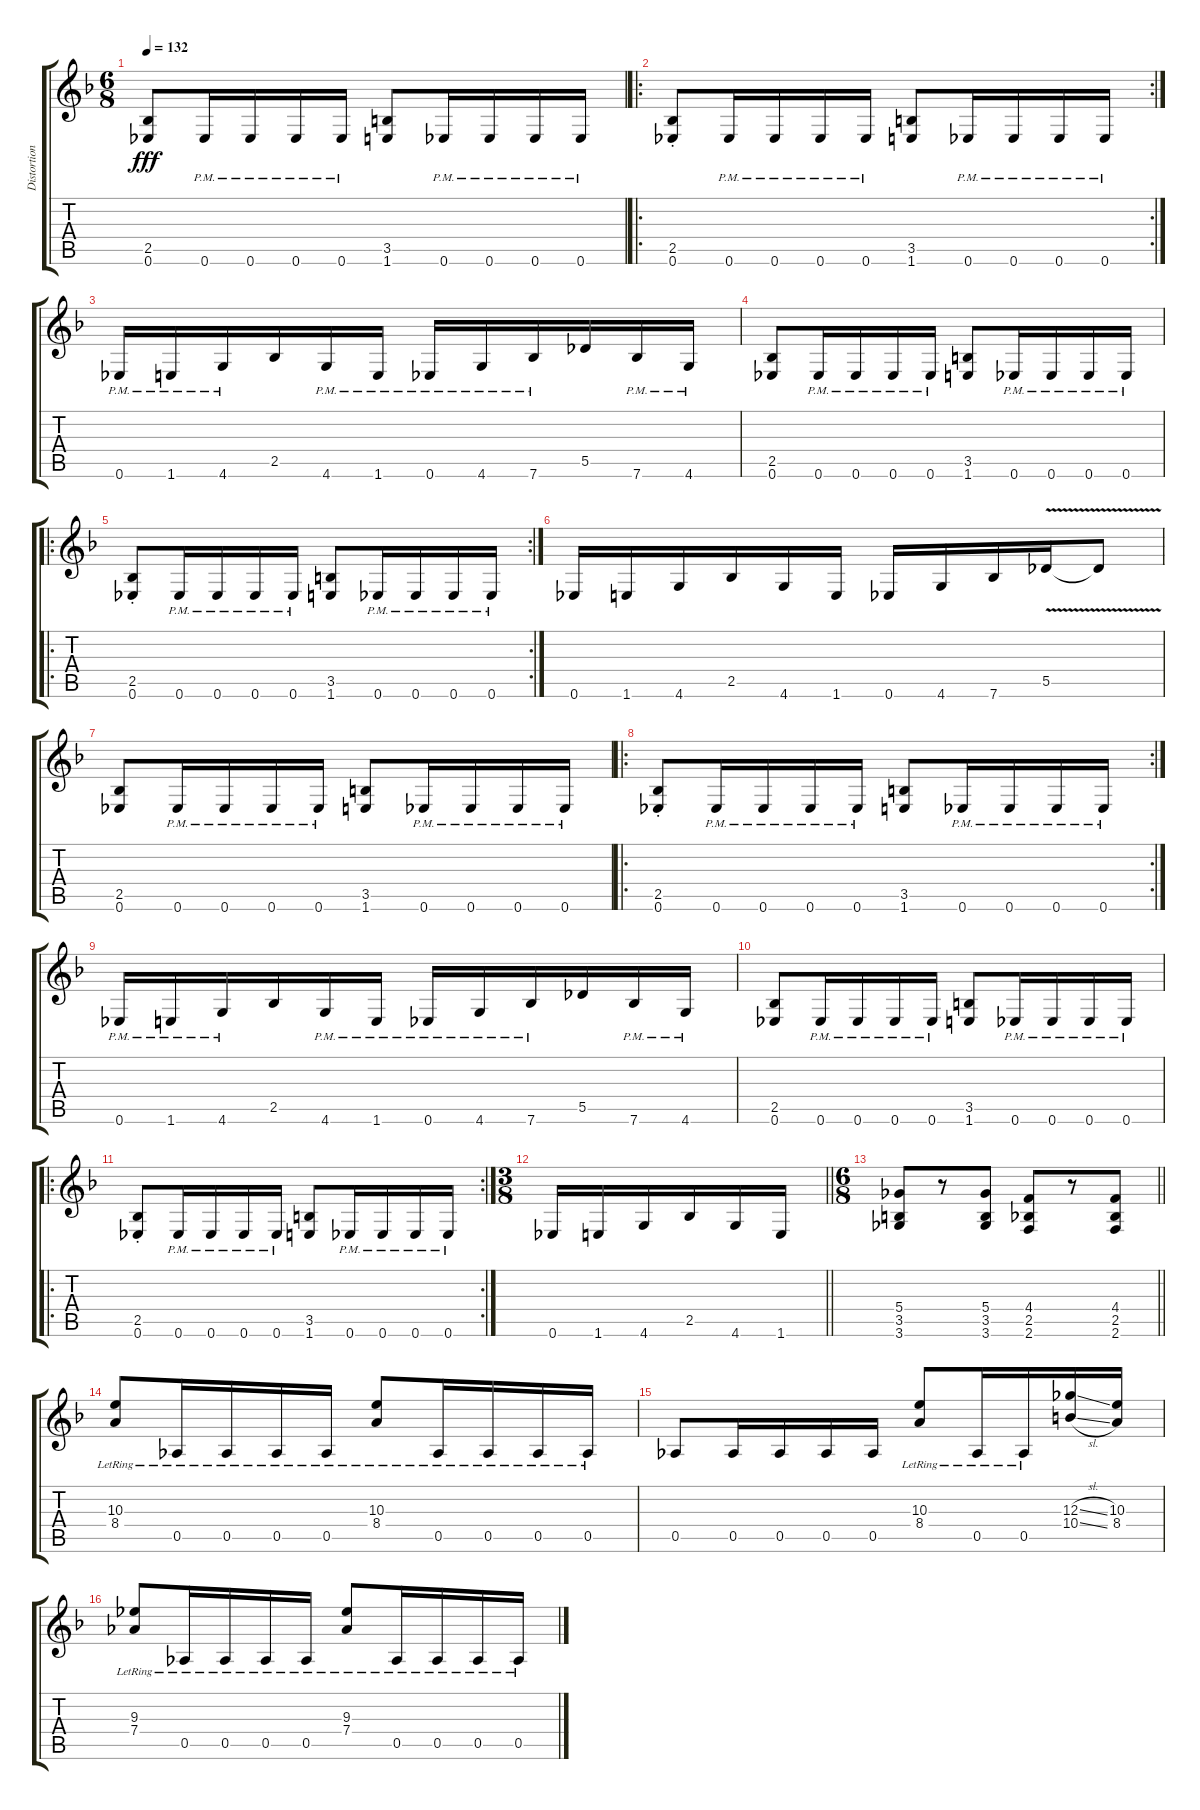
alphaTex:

\track ("Distortion Guitar" "Distortion") {instrument overdrivenguitar}
\staff {score tabs}
\tuning (Eb4 Bb3 Gb3 Db3 Ab2 Eb2) {hide}
\ts (6 8)
\tempo 132
\clef g2
\ks f
(2.5 0.6).8{dy fff} 0.6{pm}.16 0.6{pm}.16 0.6{pm}.16 0.6{pm}.16 (3.5 1.6).8 0.6{pm}.16 0.6{pm}.16 0.6{pm}.16 0.6{pm}.16 |
\ro
\rc 2
(2.5{st} 0.6{st}).8 0.6{pm}.16 0.6{pm}.16 0.6{pm}.16 0.6{pm}.16 (3.5 1.6).8 0.6{pm}.16 0.6{pm}.16 0.6{pm}.16 0.6{pm}.16 |
0.6{pm}.16 1.6{pm}.16 4.6{pm}.16 2.5.16 4.6{pm}.16 1.6{pm}.16 0.6{pm}.16 4.6{pm}.16 7.6{pm}.16 5.5.16 7.6{pm}.16 4.6{pm}.16 |
(2.5 0.6).8 0.6{pm}.16 0.6{pm}.16 0.6{pm}.16 0.6{pm}.16 (3.5 1.6).8 0.6{pm}.16 0.6{pm}.16 0.6{pm}.16 0.6{pm}.16 |
\ro
\rc 2
(2.5{st} 0.6{st}).8 0.6{pm}.16 0.6{pm}.16 0.6{pm}.16 0.6{pm}.16 (3.5 1.6).8 0.6{pm}.16 0.6{pm}.16 0.6{pm}.16 0.6{pm}.16 |
0.6.16 1.6.16 4.6.16 2.5.16 4.6.16 1.6.16 0.6.16 4.6.16 7.6.16 5.5{v}.16 5.5{v t}.8 |
(2.5 0.6).8 0.6{pm}.16 0.6{pm}.16 0.6{pm}.16 0.6{pm}.16 (3.5 1.6).8 0.6{pm}.16 0.6{pm}.16 0.6{pm}.16 0.6{pm}.16 |
\ro
\rc 2
(2.5{st} 0.6{st}).8 0.6{pm}.16 0.6{pm}.16 0.6{pm}.16 0.6{pm}.16 (3.5 1.6).8 0.6{pm}.16 0.6{pm}.16 0.6{pm}.16 0.6{pm}.16 |
0.6{pm}.16 1.6{pm}.16 4.6{pm}.16 2.5.16 4.6{pm}.16 1.6{pm}.16 0.6{pm}.16 4.6{pm}.16 7.6{pm}.16 5.5.16 7.6{pm}.16 4.6{pm}.16 |
(2.5 0.6).8 0.6{pm}.16 0.6{pm}.16 0.6{pm}.16 0.6{pm}.16 (3.5 1.6).8 0.6{pm}.16 0.6{pm}.16 0.6{pm}.16 0.6{pm}.16 |
\ro
\rc 2
(2.5{st} 0.6{st}).8 0.6{pm}.16 0.6{pm}.16 0.6{pm}.16 0.6{pm}.16 (3.5 1.6).8 0.6{pm}.16 0.6{pm}.16 0.6{pm}.16 0.6{pm}.16 |
\ts (3 8)
\barLineRight lightlight
0.6.16 1.6.16 4.6.16 2.5.16 4.6.16 1.6.16 |
\ts (6 8)
\barLineRight lightlight
(5.4 3.5 3.6).8 r.8 (5.4 3.5 3.6).8 (4.4 2.5 2.6).8 r.8 (4.4 2.5 2.6).8 |
(10.3{lr} 8.4{lr}).8 0.5{lr}.16 0.5{lr}.16 0.5{lr}.16 0.5{lr}.16 (10.3{lr} 8.4{lr}).8 0.5{lr}.16 0.5{lr}.16 0.5{lr}.16 0.5{lr}.16 |
0.5.8 0.5.16 0.5.16 0.5.16 0.5.16 (10.3{lr} 8.4{lr}).8 0.5{lr}.16 0.5{lr}.16 (12.3{sl} 10.4{sl}).16 (10.3 8.4).16 |
(9.3{lr} 7.4{lr}).8 0.5{lr}.16 0.5{lr}.16 0.5{lr}.16 0.5{lr}.16 (9.3{lr} 7.4{lr}).8 0.5{lr}.16 0.5{lr}.16 0.5{lr}.16 0.5{lr}.16
